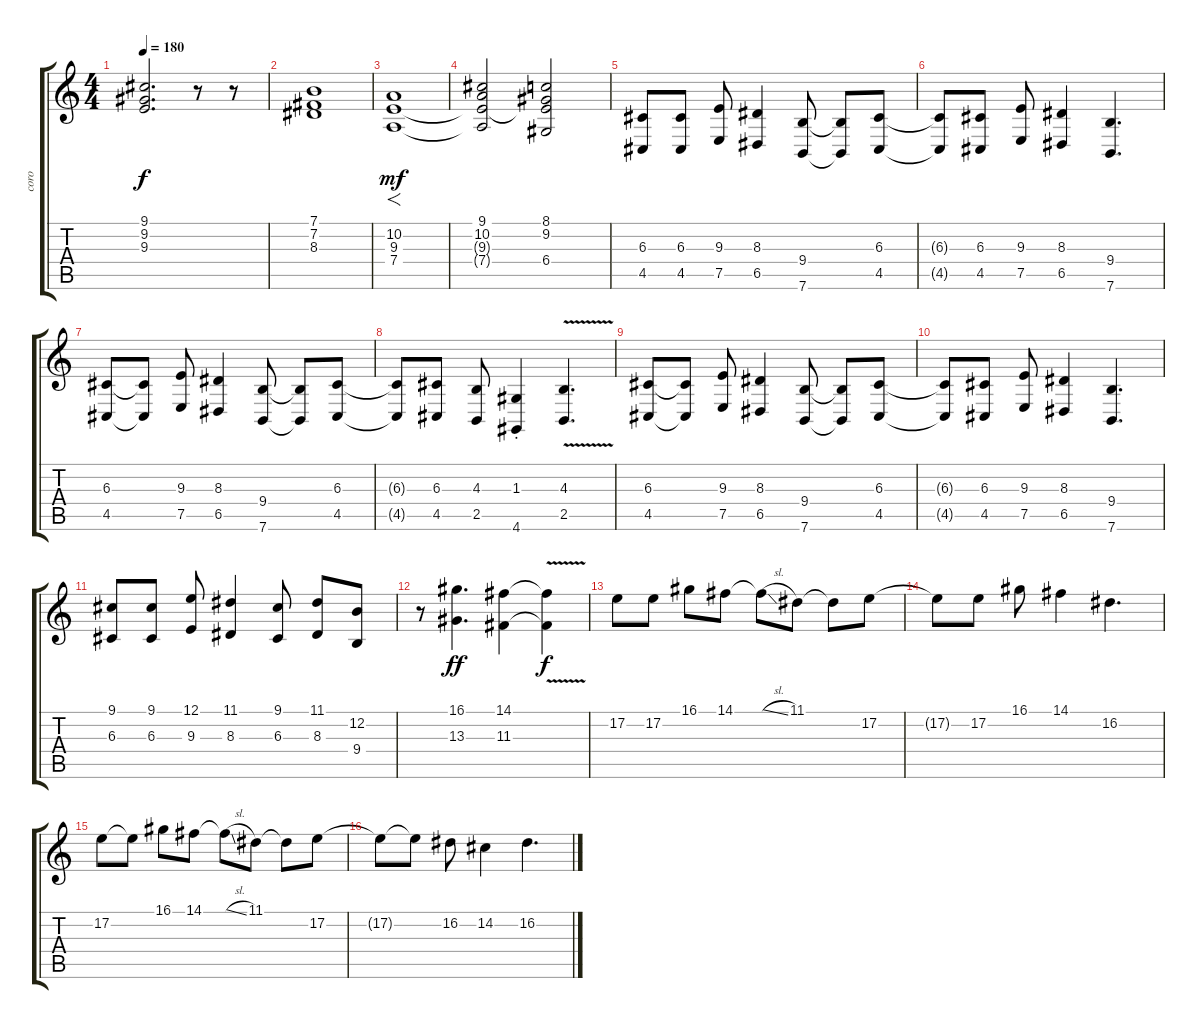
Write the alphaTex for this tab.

\track ("coro" "coro") {instrument choiraahs}
\staff {score tabs}
\tuning (E4 B3 G3 D3 A2 E2) {hide}
\ts (4 4)
\tempo 180
\clef g2
\ks c
(9.1{t} 9.2{t} 9.3{t}).2{d dy f volume 4} r.8 r.8{volume 13} |
(7.1 7.2 8.3).1{volume 0} |
(10.2 9.3 7.4).1{f dy mf volume 13} |
(9.1 10.2 9.3{t} 7.4{t}).2 (8.1 9.2 9.3{t} 6.4).2 |
(6.3 4.5).8{volume 13} (6.3 4.5).8 (9.3 7.5).8 (8.3 6.5).4 (9.4 7.6).8 (9.4{t} 7.6{t}).8 (6.3 4.5).8 |
(6.3{t} 4.5{t}).8 (6.3 4.5).8 (9.3 7.5).8 (8.3 6.5).4 (9.4 7.6).4{d} |
(6.3 4.5).8 (6.3{t} 4.5{t}).8 (9.3 7.5).8 (8.3 6.5).4 (9.4 7.6).8 (9.4{t} 7.6{t}).8 (6.3 4.5).8 |
(6.3{t} 4.5{t}).8 (6.3 4.5).8 (4.3 2.5).8 (1.3{st} 4.6).4 (4.3{v} 2.5{v}).4{d} |
(6.3 4.5).8 (6.3{t} 4.5{t}).8 (9.3 7.5).8 (8.3 6.5).4 (9.4 7.6).8 (9.4{t} 7.6{t}).8 (6.3 4.5).8 |
(6.3{t} 4.5{t}).8 (6.3 4.5).8 (9.3 7.5).8 (8.3 6.5).4 (9.4 7.6).4{d} |
(9.1 6.3).8 (9.1 6.3).8 (12.1 9.3).8 (11.1 8.3).4 (9.1 6.3).8 (11.1 8.3).8 (12.2 9.4).8 |
r.8 (16.1 13.3).4{d dy ff} (14.1 11.3).4 (14.1{v t} 11.3{v t}).4{dy f} |
17.2.8 17.2.8 16.1.8 14.1.8 14.1{sl t}.8 11.1.8 11.1{t}.8 17.2.8 |
17.2{t}.8 17.2.8 16.1.8 14.1.4 16.2.4{d} |
17.2.8 17.2{t}.8 16.1.8 14.1.8 14.1{sl t}.8 11.1.8 11.1{t}.8 17.2.8 |
17.2{t}.8 17.2{t}.8 16.2.8 14.2.4 16.2.4{d}
